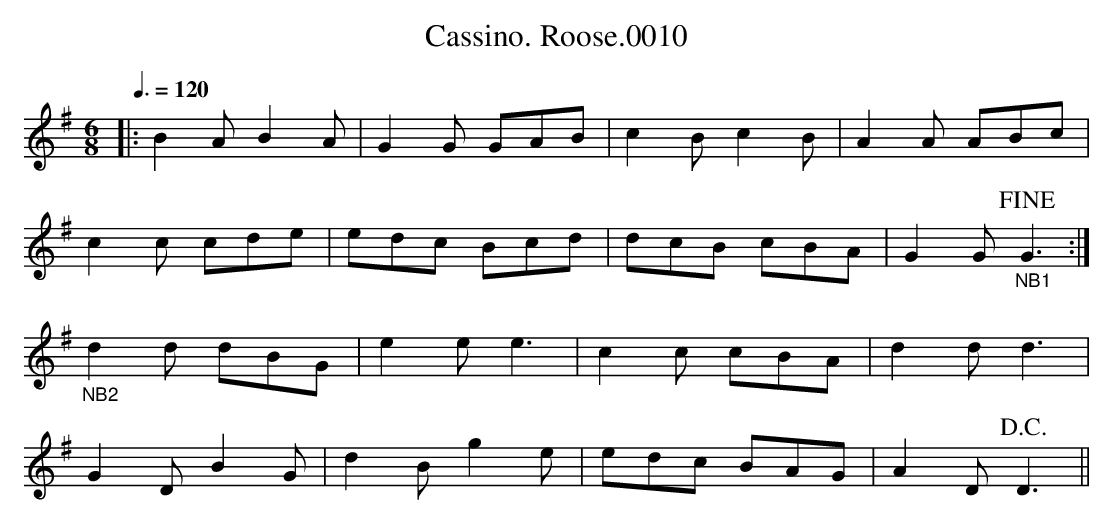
X:1
T:Cassino. Roose.0010
M:6/8
L:1/8
Q:3/8=120
K:G
|: B2A B2A | G2G GAB | c2B c2B | A2A ABc |
c2c cde | edc Bcd | dcB cBA | G2G "_NB1"!fine!G3 :|
"_NB2"d2d dBG | e2e e3 | c2c cBA | d2d d3 |
G2D B2G | d2B g2e | edc BAG | A2D !D.C.!D3 ||
